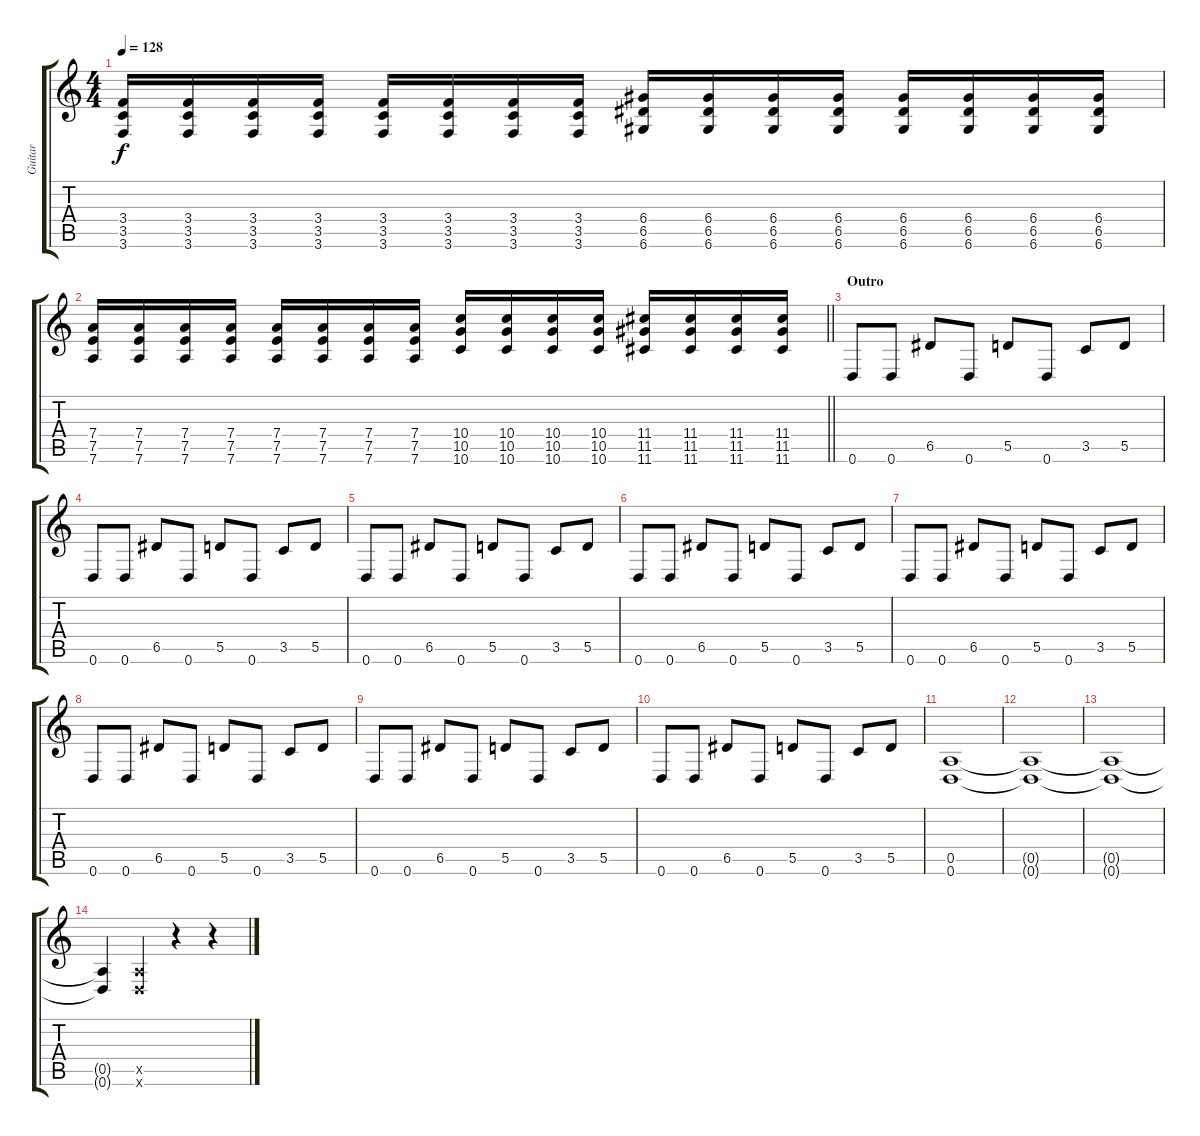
\track ("Guitar" "Guitar") {instrument distortionguitar}
\staff {score tabs}
\tuning (E4 B3 G3 D3 A2 D2) {hide}
\ts (4 4)
\tempo 128
\clef g2
\ks c
(3.4 3.5 3.6).16{dy f} (3.4 3.5 3.6).16 (3.4 3.5 3.6).16 (3.4 3.5 3.6).16 (3.4 3.5 3.6).16 (3.4 3.5 3.6).16 (3.4 3.5 3.6).16 (3.4 3.5 3.6).16 (6.4 6.5 6.6).16 (6.4 6.5 6.6).16 (6.4 6.5 6.6).16 (6.4 6.5 6.6).16 (6.4 6.5 6.6).16 (6.4 6.5 6.6).16 (6.4 6.5 6.6).16 (6.4 6.5 6.6).16 |
\barLineRight lightlight
(7.4 7.5 7.6).16 (7.4 7.5 7.6).16 (7.4 7.5 7.6).16 (7.4 7.5 7.6).16 (7.4 7.5 7.6).16 (7.4 7.5 7.6).16 (7.4 7.5 7.6).16 (7.4 7.5 7.6).16 (10.4 10.5 10.6).16 (10.4 10.5 10.6).16 (10.4 10.5 10.6).16 (10.4 10.5 10.6).16 (11.4 11.5 11.6).16 (11.4 11.5 11.6).16 (11.4 11.5 11.6).16 (11.4 11.5 11.6).16 |
\section ("" "Outro")
0.6.8 0.6.8 6.5.8 0.6.8 5.5.8 0.6.8 3.5.8 5.5.8 |
0.6.8 0.6.8 6.5.8 0.6.8 5.5.8 0.6.8 3.5.8 5.5.8 |
0.6.8 0.6.8 6.5.8 0.6.8 5.5.8 0.6.8 3.5.8 5.5.8 |
0.6.8 0.6.8 6.5.8 0.6.8 5.5.8 0.6.8 3.5.8 5.5.8 |
0.6.8 0.6.8 6.5.8 0.6.8 5.5.8 0.6.8 3.5.8 5.5.8 |
0.6.8 0.6.8 6.5.8 0.6.8 5.5.8 0.6.8 3.5.8 5.5.8 |
0.6.8 0.6.8 6.5.8 0.6.8 5.5.8 0.6.8 3.5.8 5.5.8 |
0.6.8 0.6.8 6.5.8 0.6.8 5.5.8 0.6.8 3.5.8 5.5.8 |
(0.5 0.6).1 |
(0.5{t} 0.6{t}).1 |
(0.5{t} 0.6{t}).1 |
(0.5{t} 0.6{t}).4 (0.5{x} 0.6{x}).4 r.4 r.4
